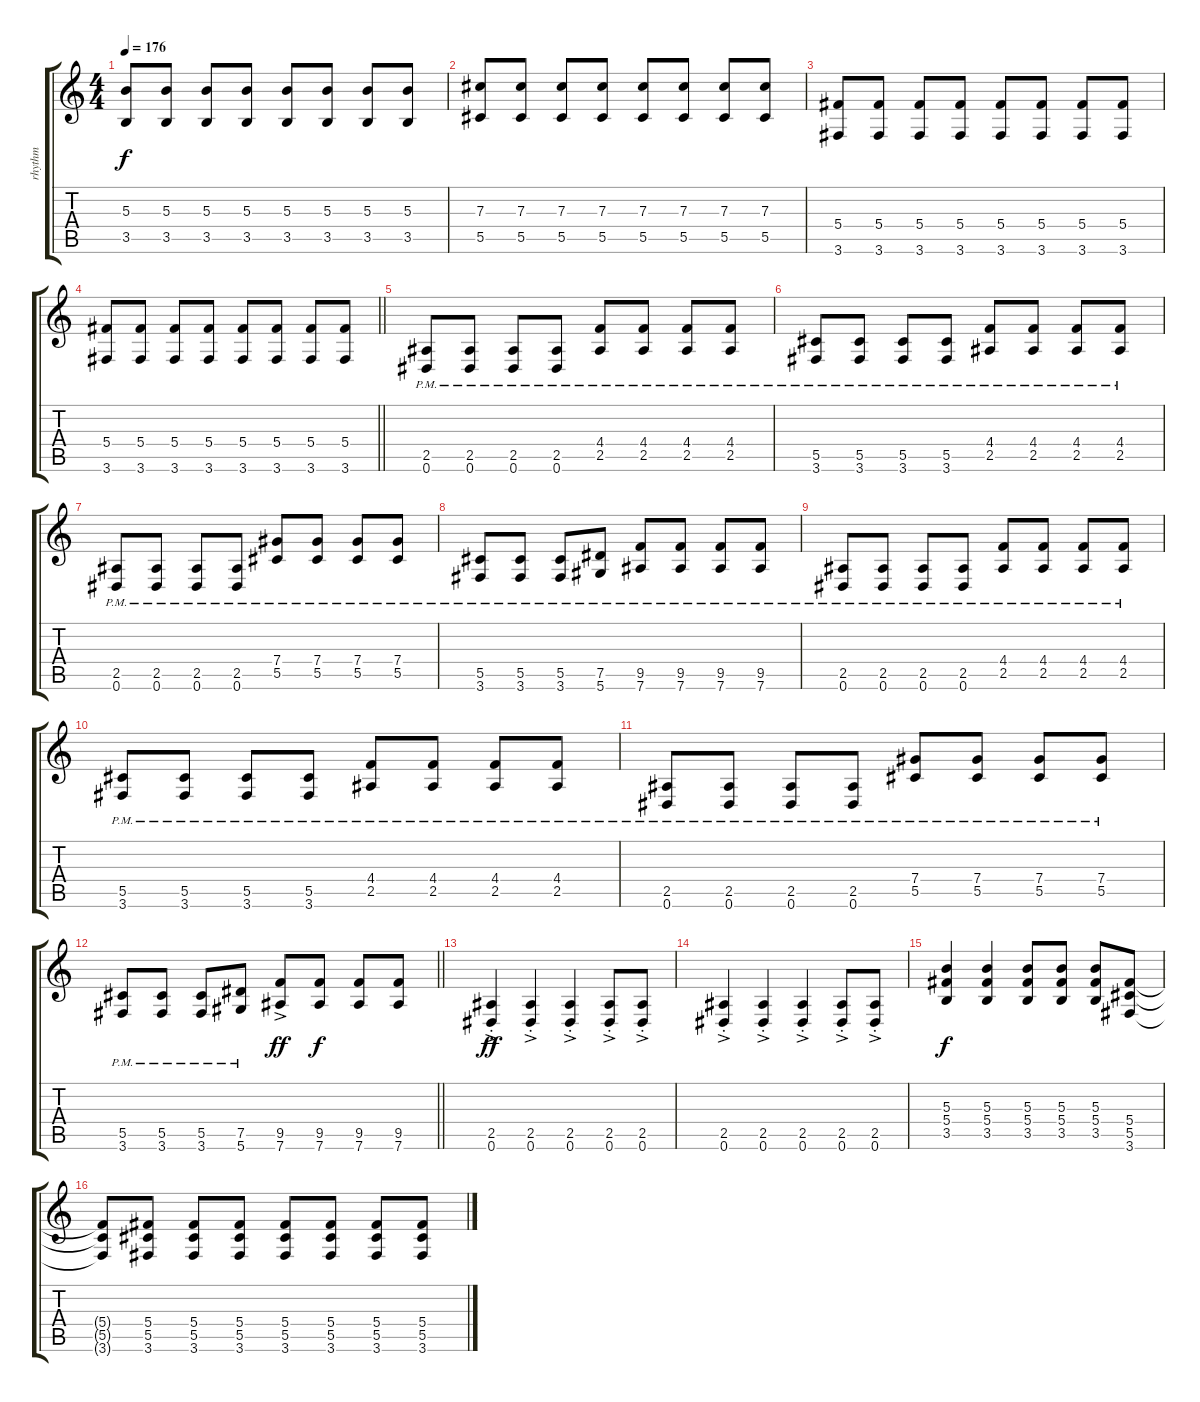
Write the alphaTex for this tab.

\track ("rhythm" "rhythm") {instrument overdrivenguitar}
\staff {score tabs}
\tuning (Eb4 Bb3 Gb3 Db3 Ab2 Eb2) {hide}
\ts (4 4)
\tempo 176
\clef g2
\ks c
(5.3 3.5).8{dy f} (5.3 3.5).8 (5.3 3.5).8 (5.3 3.5).8 (5.3 3.5).8 (5.3 3.5).8 (5.3 3.5).8 (5.3 3.5).8 |
(7.3 5.5).8 (7.3 5.5).8 (7.3 5.5).8 (7.3 5.5).8 (7.3 5.5).8 (7.3 5.5).8 (7.3 5.5).8 (7.3 5.5).8 |
(5.4 3.6).8 (5.4 3.6).8 (5.4 3.6).8 (5.4 3.6).8 (5.4 3.6).8 (5.4 3.6).8 (5.4 3.6).8 (5.4 3.6).8 |
\barLineRight lightlight
(5.4 3.6).8 (5.4 3.6).8 (5.4 3.6).8 (5.4 3.6).8 (5.4 3.6).8 (5.4 3.6).8 (5.4 3.6).8 (5.4 3.6).8 |
(2.5{pm} 0.6).8 (2.5{pm} 0.6).8 (2.5{pm} 0.6).8 (2.5{pm} 0.6).8 (4.4 2.5{pm}).8 (4.4 2.5{pm}).8 (4.4 2.5{pm}).8 (4.4 2.5{pm}).8 |
(5.5{pm} 3.6).8 (5.5{pm} 3.6).8 (5.5{pm} 3.6).8 (5.5{pm} 3.6).8 (4.4 2.5{pm}).8 (4.4 2.5{pm}).8 (4.4 2.5{pm}).8 (4.4 2.5{pm}).8 |
(2.5{pm} 0.6).8 (2.5{pm} 0.6).8 (2.5{pm} 0.6).8 (2.5{pm} 0.6).8 (7.4 5.5{pm}).8 (7.4 5.5{pm}).8 (7.4 5.5{pm}).8 (7.4 5.5{pm}).8 |
(5.5{pm} 3.6).8 (5.5{pm} 3.6).8 (5.5{pm} 3.6).8 (7.5{pm} 5.6).8 (9.5{pm} 7.6).8 (9.5{pm} 7.6).8 (9.5{pm} 7.6).8 (9.5{pm} 7.6).8 |
(2.5{pm} 0.6).8 (2.5{pm} 0.6).8 (2.5{pm} 0.6).8 (2.5{pm} 0.6).8 (4.4 2.5{pm}).8 (4.4 2.5{pm}).8 (4.4 2.5{pm}).8 (4.4 2.5{pm}).8 |
(5.5{pm} 3.6).8 (5.5{pm} 3.6).8 (5.5{pm} 3.6).8 (5.5{pm} 3.6).8 (4.4 2.5{pm}).8 (4.4 2.5{pm}).8 (4.4 2.5{pm}).8 (4.4 2.5{pm}).8 |
(2.5{pm} 0.6).8 (2.5{pm} 0.6).8 (2.5{pm} 0.6).8 (2.5{pm} 0.6).8 (7.4 5.5{pm}).8 (7.4 5.5{pm}).8 (7.4 5.5{pm}).8 (7.4 5.5{pm}).8 |
\barLineRight lightlight
(5.5{pm} 3.6).8 (5.5{pm} 3.6).8 (5.5{pm} 3.6).8 (7.5{pm} 5.6).8 (9.5 7.6{ac}).8{dy ff} (9.5 7.6).8{dy f} (9.5 7.6).8 (9.5 7.6).8 |
(2.5{ac st} 0.6{st}).4{dy ff} (2.5{ac st} 0.6{st}).4 (2.5{ac st} 0.6{st}).4 (2.5{ac st} 0.6{st}).8 (2.5{ac st} 0.6{st}).8 |
(2.5{ac st} 0.6{st}).4 (2.5{ac st} 0.6{st}).4 (2.5{ac st} 0.6{st}).4 (2.5{ac st} 0.6{st}).8 (2.5{ac st} 0.6{st}).8 |
(5.3 5.4 3.5).4{dy f} (5.3 5.4 3.5).4 (5.3 5.4 3.5).8 (5.3 5.4 3.5).8 (5.3 5.4 3.5).8 (5.4 5.5 3.6).8 |
(5.4{t} 5.5{t} 3.6{t}).8 (5.4 5.5 3.6).8 (5.4 5.5 3.6).8 (5.4 5.5 3.6).8 (5.4 5.5 3.6).8 (5.4 5.5 3.6).8 (5.4 5.5 3.6).8 (5.4 5.5 3.6).8
